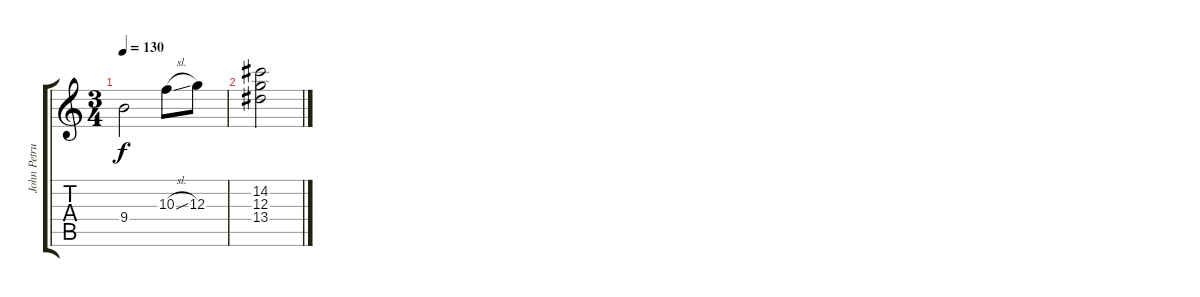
\track ("John Petrucci  II" "John Petru") {instrument electricguitarjazz}
\staff {score tabs}
\tuning (E4 B3 G3 D3 A2 E2) {hide}
\ts (3 4)
\tempo 130
\clef g2
\ks c
9.4.2{dy f} 10.3{sl}.8 12.3.8 |
(14.2 12.3 13.4).2
